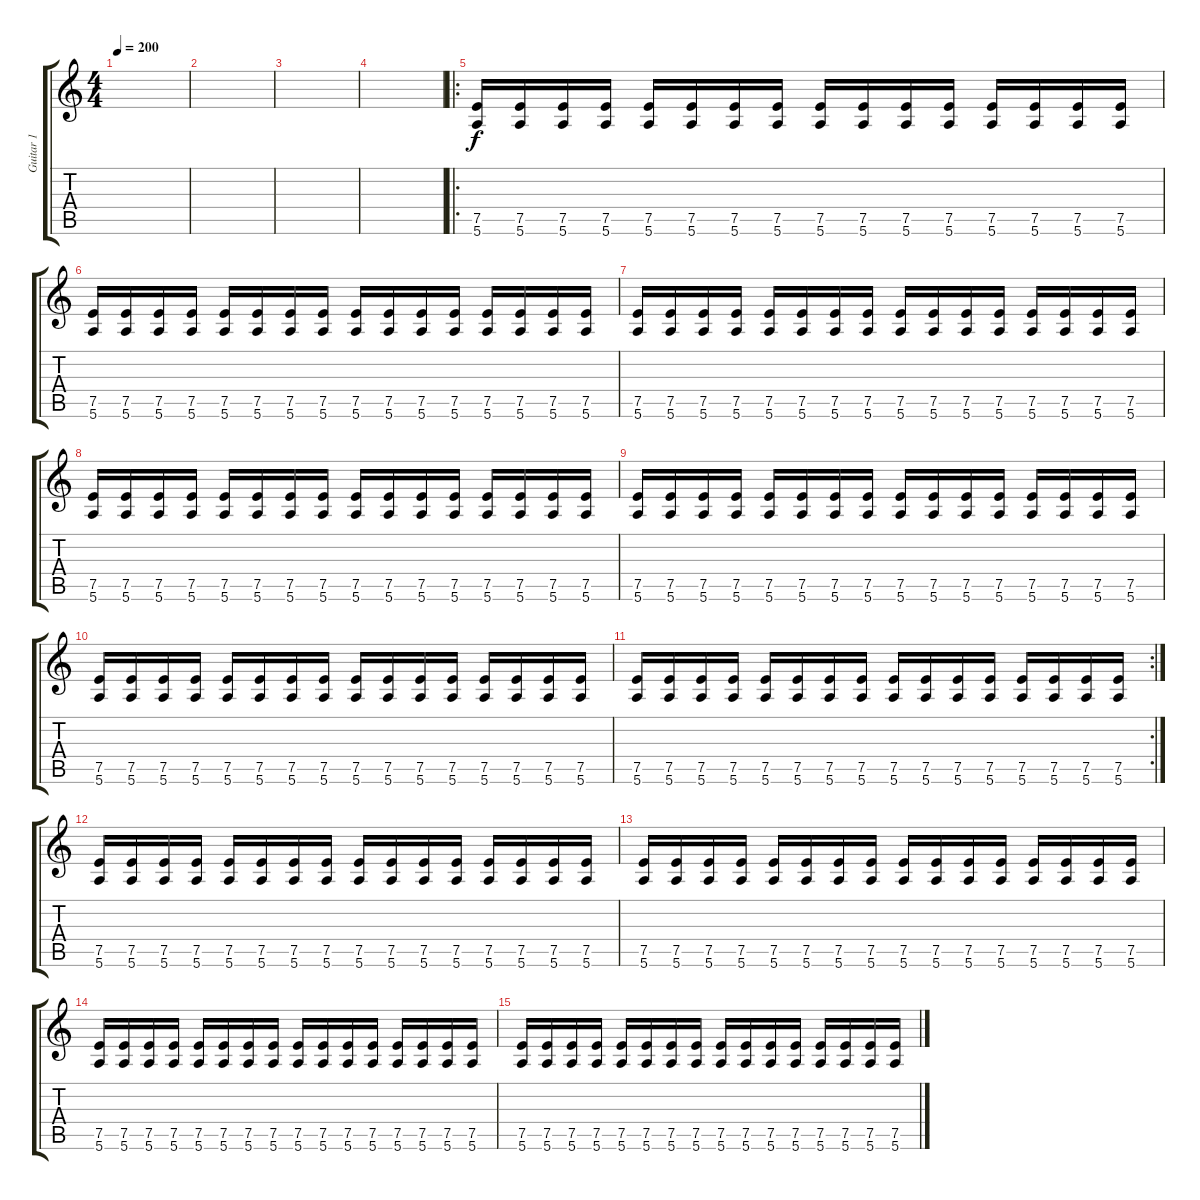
\track ("Guitar 1" "Guitar 1") {instrument distortionguitar}
\staff {score tabs}
\tuning (E4 B3 G3 D3 A2 E2) {hide}
\ts (4 4)
\tempo 200
\clef g2
\ks c
|
|
|
|
\ro
(7.5 5.6).16{volume 16} (7.5 5.6).16 (7.5 5.6).16 (7.5 5.6).16 (7.5 5.6).16 (7.5 5.6).16 (7.5 5.6).16 (7.5 5.6).16 (7.5 5.6).16 (7.5 5.6).16 (7.5 5.6).16 (7.5 5.6).16 (7.5 5.6).16 (7.5 5.6).16 (7.5 5.6).16 (7.5 5.6).16 |
(7.5 5.6).16 (7.5 5.6).16 (7.5 5.6).16 (7.5 5.6).16 (7.5 5.6).16 (7.5 5.6).16 (7.5 5.6).16 (7.5 5.6).16 (7.5 5.6).16 (7.5 5.6).16 (7.5 5.6).16 (7.5 5.6).16 (7.5 5.6).16 (7.5 5.6).16 (7.5 5.6).16 (7.5 5.6).16 |
(7.5 5.6).16 (7.5 5.6).16 (7.5 5.6).16 (7.5 5.6).16 (7.5 5.6).16 (7.5 5.6).16 (7.5 5.6).16 (7.5 5.6).16 (7.5 5.6).16 (7.5 5.6).16 (7.5 5.6).16 (7.5 5.6).16 (7.5 5.6).16 (7.5 5.6).16 (7.5 5.6).16 (7.5 5.6).16 |
(7.5 5.6).16 (7.5 5.6).16 (7.5 5.6).16 (7.5 5.6).16 (7.5 5.6).16 (7.5 5.6).16 (7.5 5.6).16 (7.5 5.6).16 (7.5 5.6).16 (7.5 5.6).16 (7.5 5.6).16 (7.5 5.6).16 (7.5 5.6).16 (7.5 5.6).16 (7.5 5.6).16 (7.5 5.6).16 |
(7.5 5.6).16 (7.5 5.6).16 (7.5 5.6).16 (7.5 5.6).16 (7.5 5.6).16 (7.5 5.6).16 (7.5 5.6).16 (7.5 5.6).16 (7.5 5.6).16 (7.5 5.6).16 (7.5 5.6).16 (7.5 5.6).16 (7.5 5.6).16 (7.5 5.6).16 (7.5 5.6).16 (7.5 5.6).16 |
(7.5 5.6).16 (7.5 5.6).16 (7.5 5.6).16 (7.5 5.6).16 (7.5 5.6).16 (7.5 5.6).16 (7.5 5.6).16 (7.5 5.6).16 (7.5 5.6).16 (7.5 5.6).16 (7.5 5.6).16 (7.5 5.6).16 (7.5 5.6).16 (7.5 5.6).16 (7.5 5.6).16 (7.5 5.6).16 |
\rc 2
(7.5 5.6).16 (7.5 5.6).16 (7.5 5.6).16 (7.5 5.6).16 (7.5 5.6).16 (7.5 5.6).16 (7.5 5.6).16 (7.5 5.6).16 (7.5 5.6).16 (7.5 5.6).16 (7.5 5.6).16 (7.5 5.6).16 (7.5 5.6).16 (7.5 5.6).16 (7.5 5.6).16 (7.5 5.6).16{volume 16} |
(7.5 5.6).16{volume 0} (7.5 5.6).16 (7.5 5.6).16 (7.5 5.6).16 (7.5 5.6).16 (7.5 5.6).16 (7.5 5.6).16 (7.5 5.6).16 (7.5 5.6).16 (7.5 5.6).16 (7.5 5.6).16 (7.5 5.6).16 (7.5 5.6).16 (7.5 5.6).16 (7.5 5.6).16 (7.5 5.6).16 |
(7.5 5.6).16 (7.5 5.6).16 (7.5 5.6).16 (7.5 5.6).16 (7.5 5.6).16 (7.5 5.6).16 (7.5 5.6).16 (7.5 5.6).16 (7.5 5.6).16 (7.5 5.6).16 (7.5 5.6).16 (7.5 5.6).16 (7.5 5.6).16 (7.5 5.6).16 (7.5 5.6).16 (7.5 5.6).16 |
(7.5 5.6).16 (7.5 5.6).16 (7.5 5.6).16 (7.5 5.6).16 (7.5 5.6).16 (7.5 5.6).16 (7.5 5.6).16 (7.5 5.6).16 (7.5 5.6).16 (7.5 5.6).16 (7.5 5.6).16 (7.5 5.6).16 (7.5 5.6).16 (7.5 5.6).16 (7.5 5.6).16 (7.5 5.6).16 |
(7.5 5.6).16 (7.5 5.6).16 (7.5 5.6).16 (7.5 5.6).16 (7.5 5.6).16 (7.5 5.6).16 (7.5 5.6).16 (7.5 5.6).16 (7.5 5.6).16 (7.5 5.6).16 (7.5 5.6).16 (7.5 5.6).16 (7.5 5.6).16 (7.5 5.6).16 (7.5 5.6).16 (7.5 5.6).16
